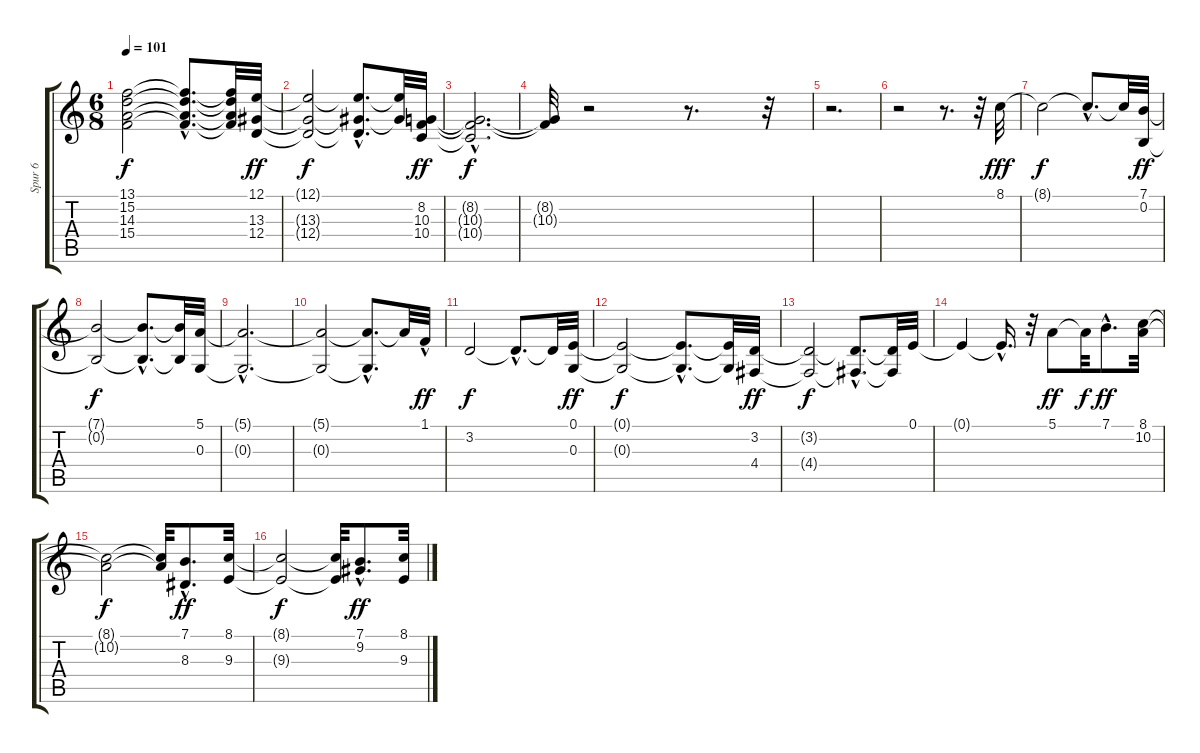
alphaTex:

\track ("Spur 6" "Spur 6") {instrument choiraahs}
\staff {score tabs}
\tuning (E4 B3 G3 D3 A2 E2) {hide}
\ts (6 8)
\tempo 101
\clef g2
\ks c
(13.1{t} 15.2{t} 14.3{t} 15.4{t}).2{dy f} (13.1{hac t} 15.2{hac t} 14.3{hac t} 15.4{hac t}).8{d} (13.1{t} 15.2{t} 14.3{t} 15.4{t}).32 (12.1 13.3 12.4).32{dy ff} |
(12.1{t} 13.3{t} 12.4{t}).2{dy f} (12.1{hac t} 13.3{hac t} 12.4{hac t}).8{d} (12.1{t} 13.3{t}).32 (8.2 10.3 10.4).32{dy ff} |
(8.2{hac t} 10.3{hac t} 10.4{hac t}).2{d dy f} |
(8.2{t} 10.3{t}).32 r.2 r.8{d} r.32 |
r.2{d} |
r.2 r.8{d} r.32 8.1.32{dy fff} |
8.1{t}.2{dy f} 8.1{hac t}.8{d} 8.1{t}.32 (7.1 0.2).32{dy ff} |
(7.1{t} 0.2{t}).2{dy f} (7.1{hac t} 0.2{hac t}).8{d} (7.1{t} 0.2{t}).32 (5.1 0.3).32 |
(5.1{hac t} 0.3{hac t}).2{d} |
(5.1{t} 0.3{t}).2 (5.1{hac t} 0.3{hac t}).8{d} 5.1{t}.32 1.1{hac}.32{dy ff} |
3.2.2{dy f} 3.2{hac t}.8{d} 3.2{t}.32 (0.1 0.3).32{dy ff} |
(0.1{t} 0.3{t}).2{dy f} (0.1{hac t} 0.3{hac t}).8{d} (0.1{t} 0.3{t}).32 (3.2 4.4).32{dy ff} |
(3.2{t} 4.4{t}).2{dy f} (3.2{hac t} 4.4{hac t}).8{d} (3.2{t} 4.4{t}).32 0.1.32 |
0.1{t}.4 0.1{hac t}.16{d} r.32 5.1.8{dy ff} 5.1{t}.32{dy f} 7.1{hac}.8{d dy ff} (8.1 10.2).32 |
(8.1{t} 10.2{t}).2{dy f} (8.1{t} 10.2{t}).32 (7.1{hac} 8.3{hac}).8{d dy ff} (8.1 9.3).32 |
(8.1{t} 9.3{t}).2{dy f} (8.1{t} 9.3{t}).32 (7.1{hac} 9.2{hac}).8{d dy ff} (8.1 9.3).32
